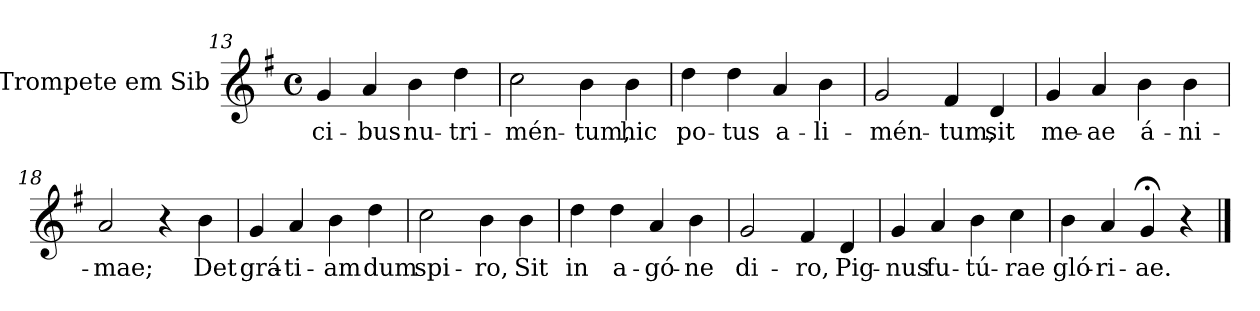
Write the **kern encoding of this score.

**kern	**text
*part1	*part1
*staff1	*staff1
*I"Trompete em Sib	*
*I'Tpte.	*
!!LO:LB:g=z
*clefG2	*
*ITrd1c2	*
*k[b-]	*
*F:	*
*M4/4	*
*met(c)	*
=13	=13
!	!LO:LY:b:color=#000000
4fi/	ci-
!	!LO:LY:b:color=#000000
4gi/	-bus
!	!LO:LY:b:color=#000000
4ai\	nu-
!	!LO:LY:b:color=#000000
4cci\	-tri-
=14	=14
!	!LO:LY:b:color=#000000
2b-i\	-mén-
!	!LO:LY:b:color=#000000
4ai\	-tum,
!	!LO:LY:b:color=#000000
4ai\	hic
=15	=15
!	!LO:LY:b:color=#000000
4cci\	po-
!	!LO:LY:b:color=#000000
4cci\	-tus
!	!LO:LY:b:color=#000000
4gi/	a-
!	!LO:LY:b:color=#000000
4ai\	-li-
=16	=16
!	!LO:LY:b:color=#000000
2fi/	-mén-
!	!LO:LY:b:color=#000000
4ei/	-tum,
!	!LO:LY:b:color=#000000
4ci/	sit
=17	=17
!	!LO:LY:b:color=#000000
4fi/	me-
!	!LO:LY:b:color=#000000
4gi/	-ae
!	!LO:LY:b:color=#000000
4ai\	á-
!	!LO:LY:b:color=#000000
4ai\	-ni-
=18	=18
!	!LO:LY:b:color=#000000
2gi/	-mae;
4r	.
!	!LO:LY:b:color=#000000
4ai\	Det
!!LO:LB:g=z
=19	=19
!	!LO:LY:b:color=#000000
4fi/	grá-
!	!LO:LY:b:color=#000000
4gi/	-ti-
!	!LO:LY:b:color=#000000
4ai\	-am
!	!LO:LY:b:color=#000000
4cci\	dum
=20	=20
!	!LO:LY:b:color=#000000
2b-i\	spi-
!	!LO:LY:b:color=#000000
4ai\	-ro,
!	!LO:LY:b:color=#000000
4ai\	Sit
=21	=21
!	!LO:LY:b:color=#000000
4cci\	in
!	!LO:LY:b:color=#000000
4cci\	a-
!	!LO:LY:b:color=#000000
4gi/	-gó-
!	!LO:LY:b:color=#000000
4ai\	-ne
=22	=22
!	!LO:LY:b:color=#000000
2fi/	di-
!	!LO:LY:b:color=#000000
4ei/	-ro,
!	!LO:LY:b:color=#000000
4ci/	Pig-
=23	=23
!	!LO:LY:b:color=#000000
4fi/	-nus
!	!LO:LY:b:color=#000000
4gi/	fu-
!	!LO:LY:b:color=#000000
4ai\	-tú-
!	!LO:LY:b:color=#000000
4b-i\	-rae
=24	=24
!	!LO:LY:b:color=#000000
4ai\	gló-
!	!LO:LY:b:color=#000000
4gi/	-ri-
!	!LO:LY:b:color=#000000
4f;i/	-ae.
4r	.
==	==
*-	*-
